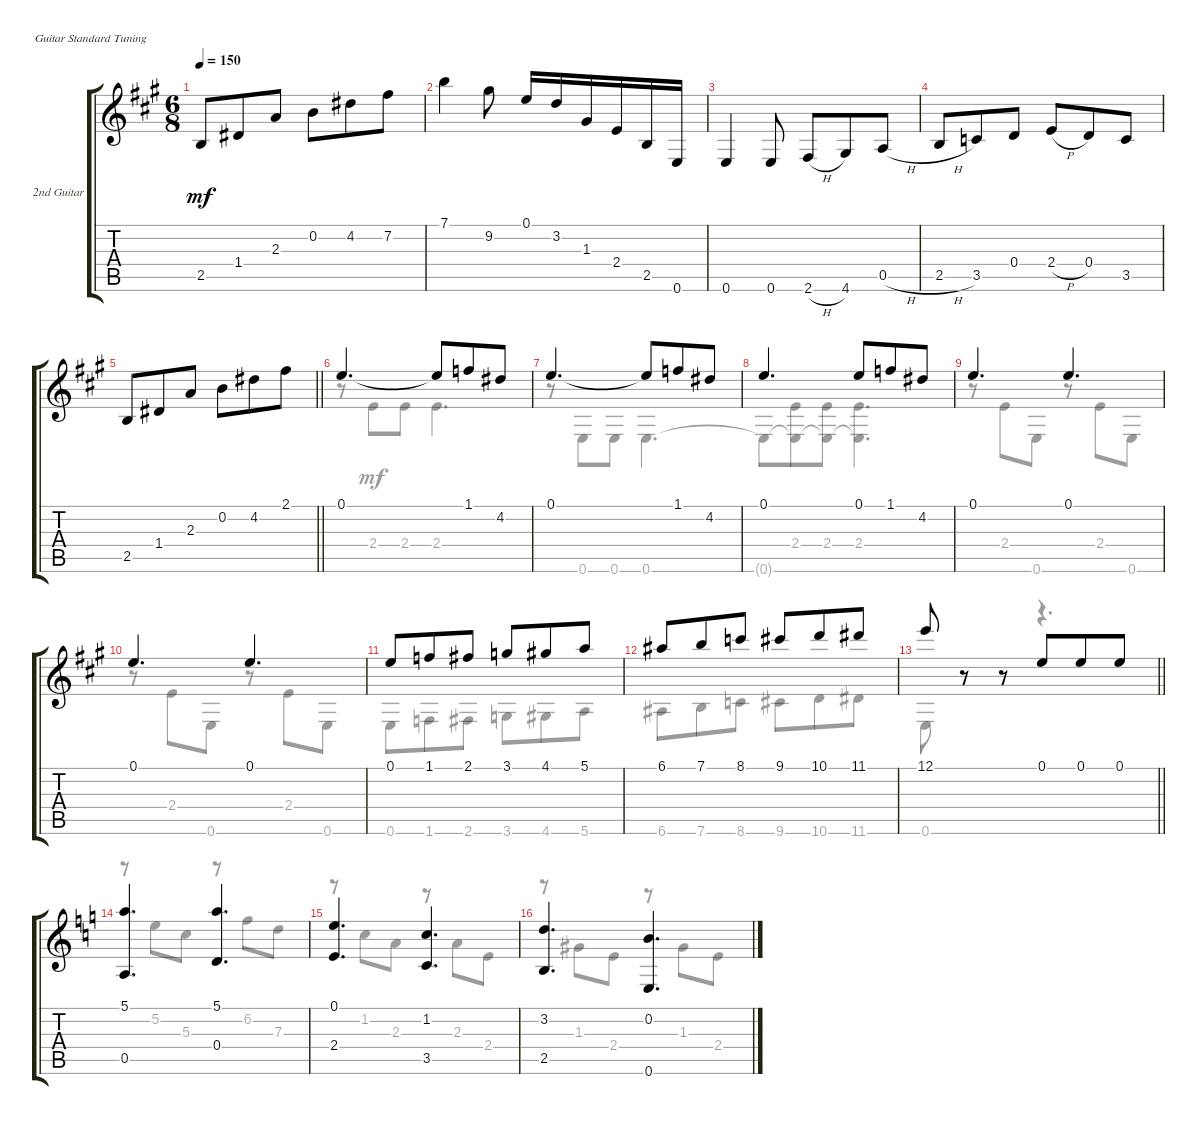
\bracketExtendMode groupsimilarinstruments
\firstSystemTrackNameOrientation horizontal
\otherSystemsTrackNameOrientation horizontal
\track ("2nd Guitar" "2nd Guitar") {instrument acousticguitarnylon}
\staff {score tabs}
\tuning (E4 B3 G3 D3 A2 E2)
\voice
\ts (6 8)
\tempo 150
\clef g2
\ks a
2.5.8{dy mf} 1.4.8 2.3.8 0.2.8 4.2.8 7.2.8 |
7.1.4 9.2.8 0.1.16 3.2.16 1.3.16 2.4.16 2.5.16 0.6.16 |
0.6.4 0.6.8 2.6{h}.8 4.6.8 0.5{h}.8 |
2.5{h}.8 3.5.8 0.4.8 2.4{h}.8 0.4.8 3.5.8 |
\barLineRight lightlight
2.5.8 1.4.8 2.3.8 0.2.8 4.2.8 2.1.8 |
0.1.4{d} 0.1{t}.8 1.1.8 4.2.8 |
0.1.4{d} 0.1{t}.8 1.1.8 4.2.8 |
0.1.4{d} 0.1.8 1.1.8 4.2.8 |
0.1.4{d} 0.1.4{d} |
0.1.4{d} 0.1.4{d} |
0.1.8 1.1.8 2.1.8 3.1.8 4.1.8 5.1.8 |
6.1.8 7.1.8 8.1.8 9.1.8 10.1.8 11.1.8 |
\barLineRight lightlight
12.1.8 r.8 r.8 0.1.8 0.1.8 0.1.8 |
\ks c
(5.1 0.5).4{d} (5.1 0.4).4{d} |
(0.1 2.4).4{d} (1.2 3.5).4{d} |
(3.2 2.5).4{d} (0.2 0.6).4{d}
\voice
\clef g2
\ottava regular
\simile none
\ks a
|
|
|
|
\barLineRight lightlight
|
r.8 2.4.8 2.4.8 2.4.4{d} |
r.8 0.6.8 0.6.8 0.6.4{d} |
0.6{t}.8 (2.4 0.6{t}).8 (2.4 0.6{t}).8 (2.4 0.6{t}).4{d} |
r.8 2.4.8 0.6.8 r.8 2.4.8 0.6.8 |
r.8 2.4.8 0.6.8 r.8 2.4.8 0.6.8 |
0.6.8 1.6.8 2.6.8 3.6.8 4.6.8 5.6.8 |
6.6.8 7.6.8 8.6.8 9.6.8 10.6.8 11.6.8 |
\barLineRight lightlight
0.6.8 r.8 r.8 r.4{d} |
\ks c
r.8 5.2.8 5.3.8 r.8 6.2.8 7.3.8 |
r.8 1.2.8 2.3.8 r.8 2.3.8 2.4.8 |
r.8 1.3.8 2.4.8 r.8 1.3.8 2.4.8
